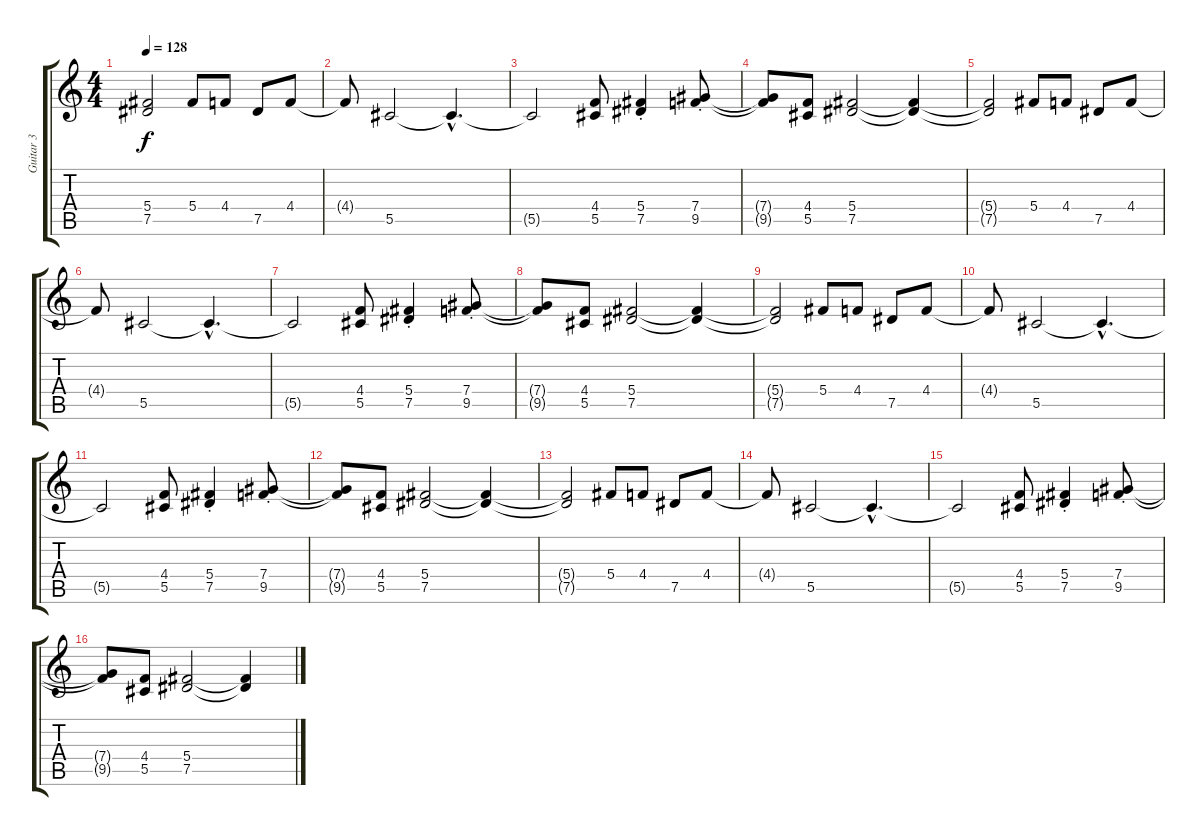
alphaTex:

\track ("Guitar 3" "Guitar 3") {instrument overdrivenguitar}
\staff {score tabs}
\tuning (Eb4 Bb3 Gb3 Db3 Ab2 Eb2) {hide}
\ts (4 4)
\tempo 128
\clef g2
\ks c
(5.4{t} 7.5{t}).2{dy f} 5.4.8 4.4.8 7.5.8 4.4.8 |
4.4{t}.8 5.5.2 5.5{hac t}.4{d} |
5.5{t}.2 (4.4 5.5).8 (5.4{st} 7.5{st}).4 (7.4{st} 9.5{st}).8 |
(7.4{t} 9.5{t}).8 (4.4 5.5).8 (5.4 7.5).2 (5.4{t} 7.5{t}).4 |
(5.4{t} 7.5{t}).2 5.4.8 4.4.8 7.5.8 4.4.8 |
4.4{t}.8 5.5.2 5.5{hac t}.4{d} |
5.5{t}.2 (4.4 5.5).8 (5.4{st} 7.5{st}).4 (7.4{st} 9.5{st}).8 |
(7.4{t} 9.5{t}).8 (4.4 5.5).8 (5.4 7.5).2 (5.4{t} 7.5{t}).4 |
(5.4{t} 7.5{t}).2 5.4.8 4.4.8 7.5.8 4.4.8 |
4.4{t}.8 5.5.2 5.5{hac t}.4{d} |
5.5{t}.2 (4.4 5.5).8 (5.4{st} 7.5{st}).4 (7.4{st} 9.5{st}).8 |
(7.4{t} 9.5{t}).8 (4.4 5.5).8 (5.4 7.5).2 (5.4{t} 7.5{t}).4 |
(5.4{t} 7.5{t}).2 5.4.8 4.4.8 7.5.8 4.4.8 |
4.4{t}.8 5.5.2 5.5{hac t}.4{d} |
5.5{t}.2 (4.4 5.5).8 (5.4{st} 7.5{st}).4 (7.4{st} 9.5{st}).8 |
(7.4{t} 9.5{t}).8 (4.4 5.5).8 (5.4 7.5).2 (5.4{t} 7.5{t}).4
